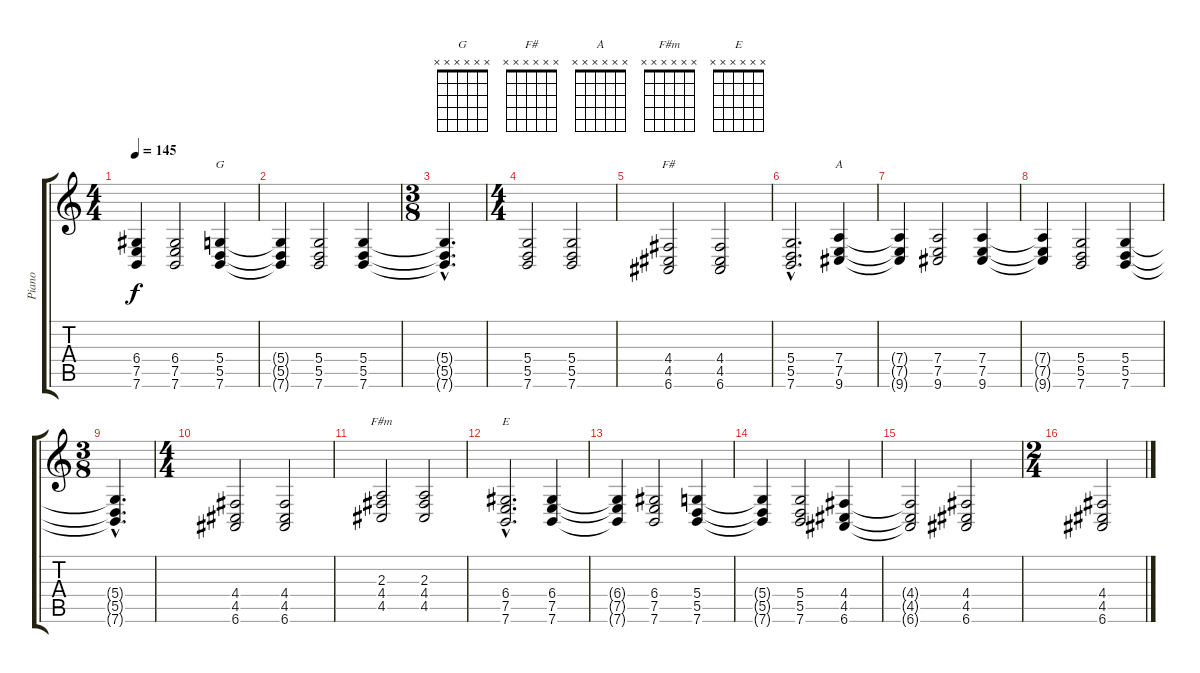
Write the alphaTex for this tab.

\track ("Piano" "Piano") {instrument brightacousticpiano}
\staff {score tabs}
\tuning (E4 B3 G3 D3 A2 E2) {hide}
\chord ("G" x x x x x x) {firstfret 0}
\chord ("F#" x x x x x x) {firstfret 0}
\chord ("A" x x x x x x) {firstfret 0}
\chord ("F#m" x x x x x x) {firstfret 0}
\chord ("E" x x x x x x) {firstfret 0}
\ts (4 4)
\tempo 145
\clef g2
\ks c
(6.4{t} 7.5{t} 7.6{t}).4{dy f} (6.4 7.5 7.6).2 (5.4 5.5 7.6).4{ch "G"} |
(5.4{t} 5.5{t} 7.6{t}).4 (5.4 5.5 7.6).2 (5.4 5.5 7.6).4 |
\ts (3 8)
(5.4{hac t} 5.5{hac t} 7.6{hac t}).4{d} |
\ts (4 4)
(5.4 5.5 7.6).2 (5.4 5.5 7.6).2 |
(4.4 4.5 6.6).2{ch "F#"} (4.4 4.5 6.6).2 |
(5.4{hac} 5.5{hac} 7.6{hac}).2{d} (7.4 7.5 9.6).4{ch "A"} |
(7.4{t} 7.5{t} 9.6{t}).4 (7.4 7.5 9.6).2 (7.4 7.5 9.6).4 |
(7.4{t} 7.5{t} 9.6{t}).4 (5.4 5.5 7.6).2 (5.4 5.5 7.6).4 |
\ts (3 8)
(5.4{hac t} 5.5{hac t} 7.6{hac t}).4{d} |
\ts (4 4)
(4.4 4.5 6.6).2 (4.4 4.5 6.6).2 |
(2.3 4.4 4.5).2{ch "F#m"} (2.3 4.4 4.5).2 |
(6.4{hac} 7.5{hac} 7.6{hac}).2{d ch "E"} (6.4 7.5 7.6).4 |
(6.4{t} 7.5{t} 7.6{t}).4 (6.4 7.5 7.6).2 (5.4 5.5 7.6).4 |
(5.4{t} 5.5{t} 7.6{t}).4 (5.4 5.5 7.6).2 (4.4 4.5 6.6).4 |
(4.4{t} 4.5{t} 6.6{t}).2 (4.4 4.5 6.6).2 |
\ts (2 4)
(4.4 4.5 6.6).2
